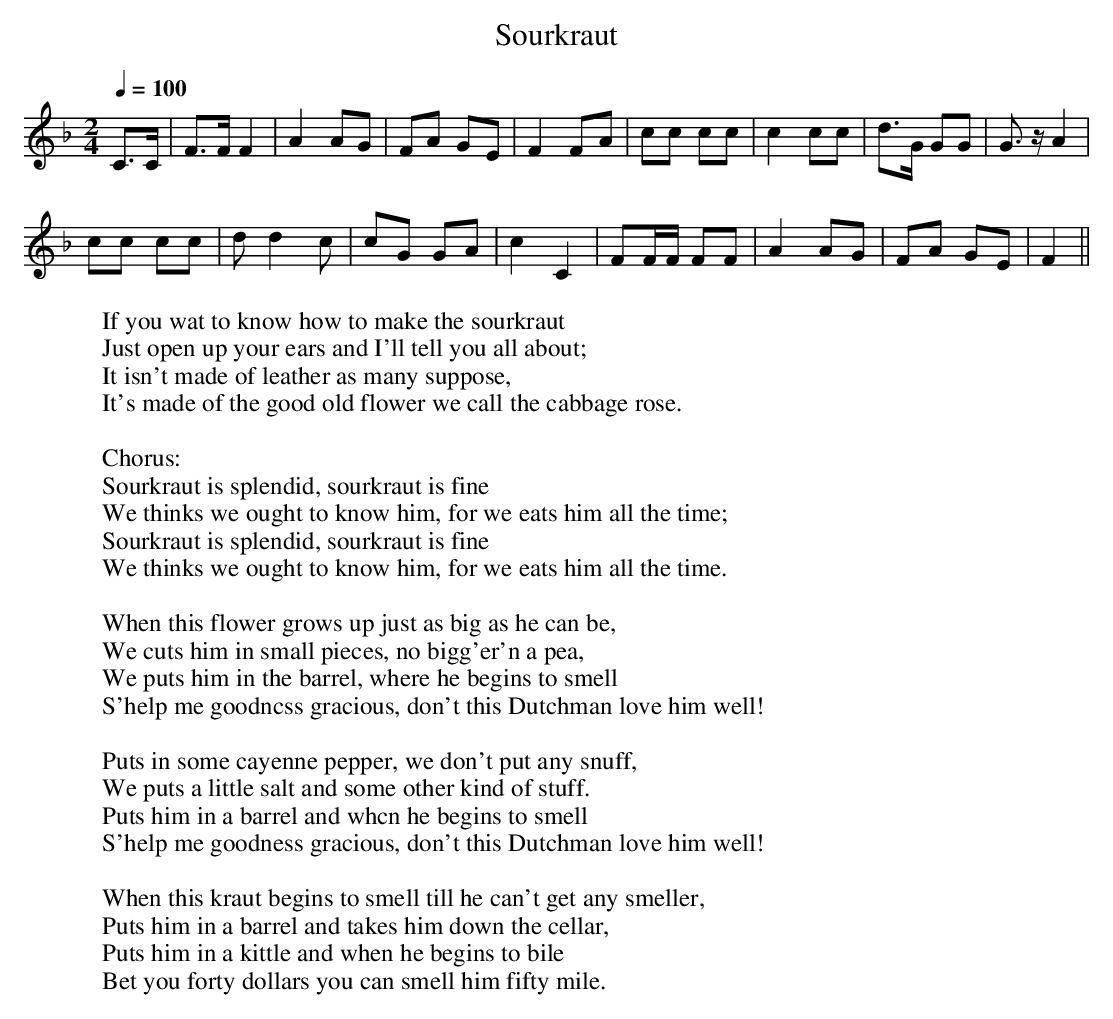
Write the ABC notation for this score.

X:1
T:Sourkraut
M:2/4
L:1/8
Q:1/4=100
W:If you wat to know how to make the sourkraut
W:Just open up your ears and I'll tell you all about;
W:It isn't made of leather as many suppose,
W:It's made of the good old flower we call the cabbage rose.
W:
W:  Chorus:
W:  Sourkraut is splendid, sourkraut is fine
W:  We thinks we ought to know him, for we eats him all the time;
W:  Sourkraut is splendid, sourkraut is fine
W:  We thinks we ought to know him, for we eats him all the time.
W:
W:When this flower grows up just as big as he can be,
W:We cuts him in small pieces, no bigg'er'n a pea,
W:We puts him in the barrel, where he begins to smell
W:S'help me goodncss gracious, don't this Dutchman love him well!
W:
W:Puts in some cayenne pepper, we don't put any snuff,
W:We puts a little salt and some other kind of stuff.
W:Puts him in a barrel and whcn he begins to smell
W:S'help me goodness gracious, don't this Dutchman love him well!
W:
W:When this kraut begins to smell till he can't get any smeller,
W:Puts him in a barrel and takes him down the cellar,
W:Puts him in a kittle and when he begins to bile
W:Bet you forty dollars you can smell him fifty mile.
K:F
C3/2C/ |F3/2F/ F2|A2 AG|FA G-E|F2 F-A|\
cc cc|c2 cc|d3/2G/ GG|G3/2z/ A2|
cc cc|dd2c|c-G GA|c2 C2|\
FF/F/ FF|A2 AG|FA GE|F2 ||
